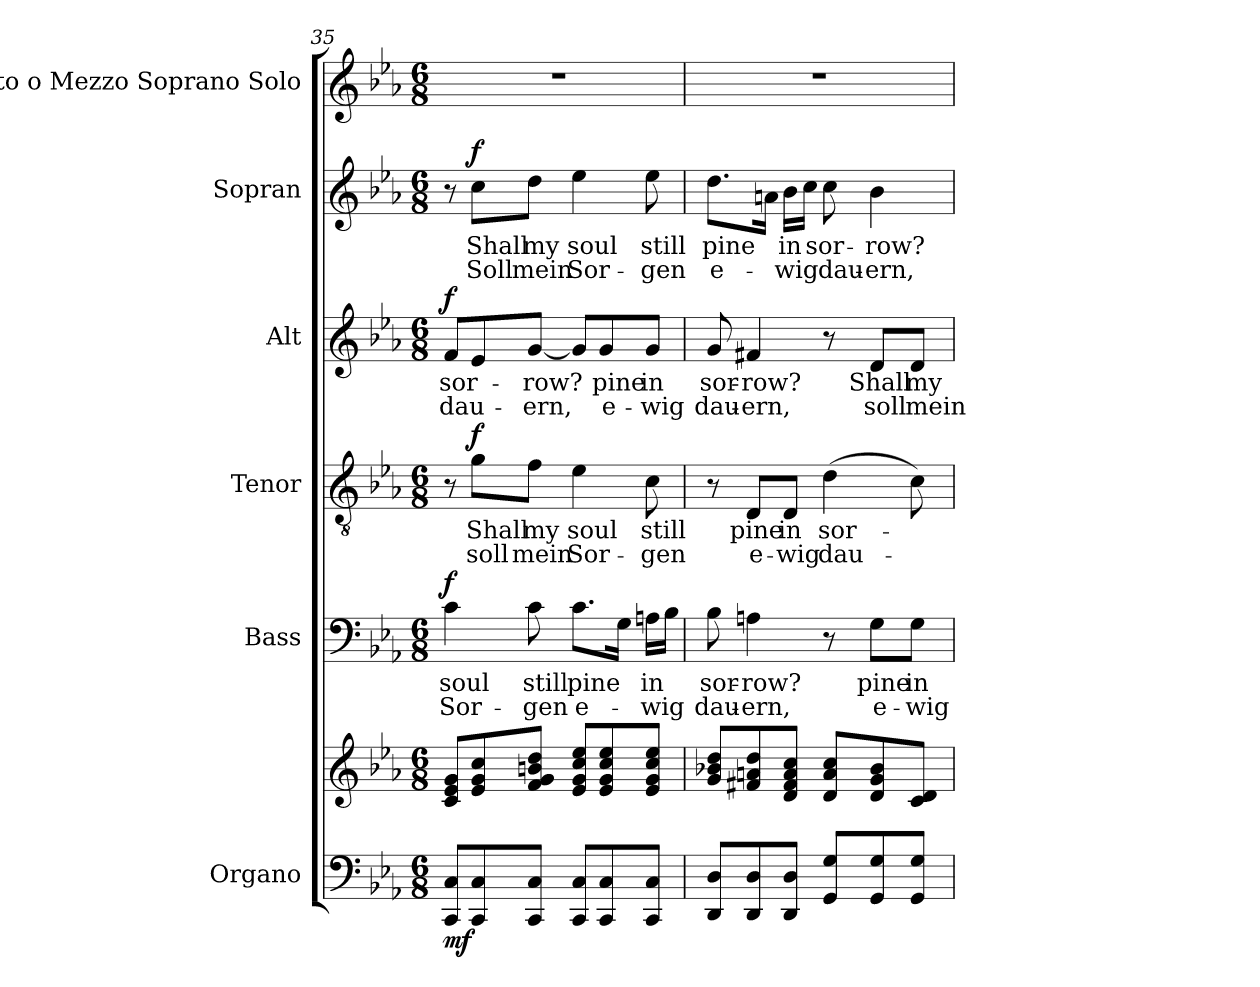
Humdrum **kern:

**kern	**kern	**dynam	**kern	**text	**text	**dynam	**kern	**text	**text	**dynam	**kern	**text	**text	**dynam	**kern	**text	**text	**dynam	**kern
*part6	*part6	*part6	*part5	*part5	*part5	*part5	*part4	*part4	*part4	*part4	*part3	*part3	*part3	*part3	*part2	*part2	*part2	*part2	*part1
*staff7	*staff6	*staff6/7	*staff5	*staff5	*staff5	*staff5	*staff4	*staff4	*staff4	*staff4	*staff3	*staff3	*staff3	*staff3	*staff2	*staff2	*staff2	*staff2	*staff1
*I"Organo	*	*	*I"Bass	*	*	*	*I"Tenor	*	*	*	*I"Alt	*	*	*	*I"Sopran	*	*	*	*I"Alto o Mezzo Soprano Solo
*	*	*	*I'B	*	*	*	*I'T	*	*	*	*I'A	*	*	*	*I'S	*	*	*	*I'S o l o
*clefF4	*clefG2	*	*clefF4	*	*	*	*clefGv2	*	*	*	*clefG2	*	*	*	*clefG2	*	*	*	*clefG2
*k[b-e-a-]	*k[b-e-a-]	*	*k[b-e-a-]	*	*	*	*k[b-e-a-]	*	*	*	*k[b-e-a-]	*	*	*	*k[b-e-a-]	*	*	*	*k[b-e-a-]
*E-:	*E-:	*	*E-:	*	*	*	*E-:	*	*	*	*E-:	*	*	*	*E-:	*	*	*	*E-:
*M6/8	*M6/8	*	*M6/8	*	*	*	*M6/8	*	*	*	*M6/8	*	*	*	*M6/8	*	*	*	*M6/8
=35	=35	=35	=35	=35	=35	=35	=35	=35	=35	=35	=35	=35	=35	=35	=35	=35	=35	=35	=35
!	!	!LO:DY:b=2	!	!LO:LY:b	!LO:LY:b	!LO:DY:b	!	!	!	!	!	!LO:LY:b	!LO:LY:b	!LO:DY:b	!	!	!	!	!
8CC/ 8C/L	8c/ 8e-/ 8g/L	mf	4c\	soul	Sor-	f	8r	.	.	.	8f/L	sor-	dau-	f	8r	.	.	.	2.r
!	!	!	!	!	!	!	!	!LO:LY:b	!LO:LY:b	!LO:DY:b	!	!	!	!	!	!LO:LY:b	!LO:LY:b	!LO:DY:b	!
8CC/ 8C/	8e-/ 8g/ 8cc/	.	.	.	.	.	8g\L	Shall	soll	f	8e-/	.	.	.	8cc\L	Shall	Soll	f	.
!	!	!	!	!LO:LY:b	!LO:LY:b	!	!	!LO:LY:b	!LO:LY:b	!	!	!LO:LY:b	!LO:LY:b	!	!	!LO:LY:b	!LO:LY:b	!	!
8CC/ 8C/J	8f/ 8g/ 8bn/ 8dd/J	.	8c\	still	-gen	.	8f\J	my	mein	.	[8g/J	-row?	-ern,	.	8dd\J	my	mein	.	.
!	!	!	!	!LO:LY:b	!LO:LY:b	!	!	!LO:LY:b	!LO:LY:b	!	!	!	!	!	!	!LO:LY:b	!LO:LY:b	!	!
8CC/ 8C/L	8e-/ 8g/ 8cc/ 8ee-/L	.	8.c\L	pine	e-	.	4e-\	soul	Sor-	.	8g/L]	.	.	.	4ee-\	soul	Sor-	.	.
!	!	!	!	!	!	!	!	!	!	!	!	!LO:LY:b	!LO:LY:b	!	!	!	!	!	!
8CC/ 8C/	8e-/ 8g/ 8cc/ 8ee-/	.	.	.	.	.	.	.	.	.	8g/	pine	e-	.	.	.	.	.	.
.	.	.	16G\Jk	.	.	.	.	.	.	.	.	.	.	.	.	.	.	.	.
!	!	!	!	!LO:LY:b	!LO:LY:b	!	!	!LO:LY:b	!LO:LY:b	!	!	!LO:LY:b	!LO:LY:b	!	!	!LO:LY:b	!LO:LY:b	!	!
8CC/ 8C/J	8e-/ 8g/ 8cc/ 8ee-/J	.	16An\LL	in	-wig	.	8c\	still	-gen	.	8g/J	in	-wig	.	8ee-\	still	-gen	.	.
.	.	.	16B-\JJ	.	.	.	.	.	.	.	.	.	.	.	.	.	.	.	.
!!LO:PB:g=z
=36	=36	=36	=36	=36	=36	=36	=36	=36	=36	=36	=36	=36	=36	=36	=36	=36	=36	=36	=36
!	!	!	!	!LO:LY:b	!LO:LY:b	!	!	!	!	!	!	!LO:LY:b	!LO:LY:b	!	!	!LO:LY:b	!LO:LY:b	!	!
8DD/ 8D/L	8g/ 8b-X/ 8dd/L	.	8B-\	sor-	dau-	.	8r	.	.	.	8g/	sor-	dau-	.	8.dd\L	pine	e-	.	2.r
!	!	!	!	!LO:LY:b	!LO:LY:b	!	!	!LO:LY:b	!LO:LY:b	!	!	!LO:LY:b	!LO:LY:b	!	!	!	!	!	!
8DD/ 8D/	8f#X/ 8an/ 8dd/	.	4An\	-row?	-ern,	.	8D/L	pine	e-	.	4f#X/	-row?	-ern,	.	.	.	.	.	.
.	.	.	.	.	.	.	.	.	.	.	.	.	.	.	16an\Jk	.	.	.	.
!	!	!	!	!	!	!	!	!LO:LY:b	!LO:LY:b	!	!	!	!	!	!	!LO:LY:b	!LO:LY:b	!	!
8DD/ 8D/J	8d/ 8f#/ 8a/ 8cc/J	.	.	.	.	.	8D/J	in	-wig	.	.	.	.	.	16b-\LL	in	-wig	.	.
.	.	.	.	.	.	.	.	.	.	.	.	.	.	.	16cc\JJ	.	.	.	.
!	!	!	!	!	!	!	!	!LO:LY:b	!LO:LY:b	!	!	!	!	!	!	!LO:LY:b	!LO:LY:b	!	!
8GG/ 8G/L	8d/ 8a/ 8cc/L	.	8r	.	.	.	(>4d\	sor-	dau-	.	8r	.	.	.	8cc\	sor-	dau-	.	.
!	!	!	!	!LO:LY:b	!LO:LY:b	!	!	!	!	!	!	!LO:LY:b	!LO:LY:b	!	!	!LO:LY:b	!LO:LY:b	!	!
8GG/ 8G/	8d/ 8g/ 8b-/	.	8G\L	pine	e-	.	.	.	.	.	8d/L	Shall	soll	.	4b-\	-row?	-ern,	.	.
!	!	!	!	!LO:LY:b	!LO:LY:b	!	!	!	!	!	!	!LO:LY:b	!LO:LY:b	!	!	!	!	!	!
8GG/ 8G/J	8c/ 8d/J	.	8G\J	in	-wig	.	8c\)	.	.	.	8d/J	my	mein	.	.	.	.	.	.
=	=	=	=	=	=	=	=	=	=	=	=	=	=	=	=	=	=	=	=
*-	*-	*-	*-	*-	*-	*-	*-	*-	*-	*-	*-	*-	*-	*-	*-	*-	*-	*-	*-
